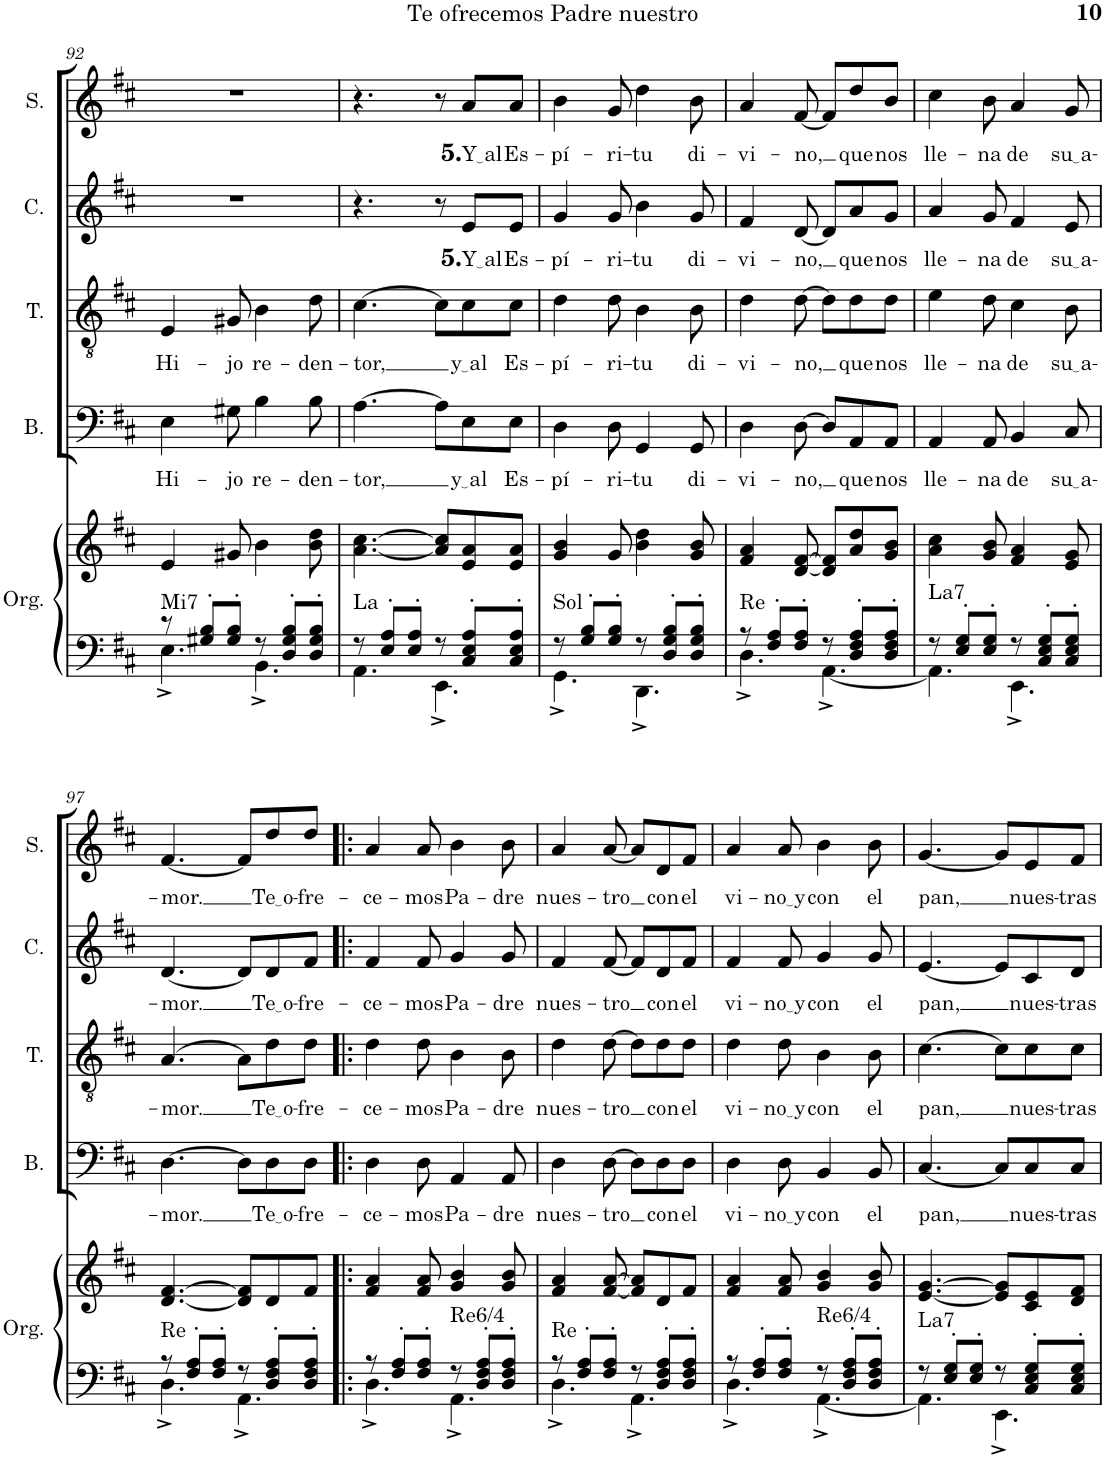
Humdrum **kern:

**kern	**kern	**harte	**kern	**text	**kern	**text	**kern	**text	**kern	**text
*part5	*part5	*part5	*part4	*part4	*part3	*part3	*part2	*part2	*part1	*part1
*staff6	*staff5	*	*staff4	*staff4	*staff3	*staff3	*staff2	*staff2	*staff1	*staff1
*I"Órgano	*	*	*I"Bajo	*	*I"Tenor	*	*I"Contralto	*	*I"Soprano	*
*	*	*	*I'B.	*	*I'T.	*	*I'C.	*	*I'S.	*
!!LO:PB:g=z
*clefF4	*clefG2	*	*clefF4	*	*clefGv2	*	*clefG2	*	*clefG2	*
*k[f#c#]	*k[f#c#]	*	*k[f#c#]	*	*k[f#c#]	*	*k[f#c#]	*	*k[f#c#]	*
*M6/8	*M6/8	*	*M6/8	*	*M6/8	*	*M6/8	*	*M6/8	*
=92	=92	=92	=92	=92	=92	=92	=92	=92	=92	=92
*^	*	*	*	*	*	*	*	*	*	*
!	!	!	!LO:H:kt=Mi7	!	!LO:LY:b	!	!LO:LY:b	!	!	!	!
8r	4.E^\	4e/	N	4E\	Hi-	4E/	Hi-	2.r	.	2.r	.
8G#X/' 8B/'L	.	.	.	.	.	.	.	.	.	.	.
!	!	!	!	!	!LO:LY:b	!	!LO:LY:b	!	!	!	!
8G#/' 8B/'J	.	8g#X/	.	8G#X\	-jo	8G#X/	-jo	.	.	.	.
!	!	!	!	!	!LO:LY:b	!	!LO:LY:b	!	!	!	!
8r	4.BB^\	4b\	.	4B\	re-	4B\	re-	.	.	.	.
8D/' 8G#/' 8B/'L	.	.	.	.	.	.	.	.	.	.	.
!	!	!	!	!	!LO:LY:b	!	!LO:LY:b	!	!	!	!
8D/' 8G#/' 8B/'J	.	8b\ 8dd\	.	8B\	-den-	8d\	-den-	.	.	.	.
=93	=93	=93	=93	=93	=93	=93	=93	=93	=93	=93	=93
!	!	!	!LO:H:kt=La	!	!LO:LY:b	!	!LO:LY:b	!	!	!	!
8r	4.AA\	[4.a\ [4.cc#\	N	[4.A\	-tor,	[4.c#\	-tor,	4.r	.	4.r	.
8E/' 8A/'L	.	.	.	.	.	.	.	.	.	.	.
8E/' 8A/'J	.	.	.	.	.	.	.	.	.	.	.
8r	4.EE^\	8a/] 8cc#/]L	.	8A\L]	.	8c#\L]	.	8r	.	8r	.
!	!	!	!	!	!LO:LY:b	!	!LO:LY:b	!	!LO:LY:b	!	!LO:LY:b
8C#/' 8E/' 8A/'L	.	8e/ 8a/	.	8E\	y al	8c#\	y al	8e/L	5. Y al	8a/L	5. Y al
!	!	!	!	!	!LO:LY:b	!	!LO:LY:b	!	!LO:LY:b	!	!LO:LY:b
8C#/' 8E/' 8A/'J	.	8e/ 8a/J	.	8E\J	Es-	8c#\J	Es-	8e/J	Es-	8a/J	Es-
=94	=94	=94	=94	=94	=94	=94	=94	=94	=94	=94	=94
!	!	!	!LO:H:kt=Sol	!	!LO:LY:b	!	!LO:LY:b	!	!LO:LY:b	!	!LO:LY:b
8r	4.GG^\	4g/ 4b/	N	4D\	-pí-	4d\	-pí-	4g/	-pí-	4b\	-pí-
8G/' 8B/'L	.	.	.	.	.	.	.	.	.	.	.
!	!	!	!	!	!LO:LY:b	!	!LO:LY:b	!	!LO:LY:b	!	!LO:LY:b
8G/' 8B/'J	.	8g/	.	8D\	-ri-	8d\	-ri-	8g/	-ri-	8g/	-ri-
!	!	!	!	!	!LO:LY:b	!	!LO:LY:b	!	!LO:LY:b	!	!LO:LY:b
8r	4.DD^\	4b\ 4dd\	.	4GG/	-tu	4B\	-tu	4b\	-tu	4dd\	-tu
8D/' 8G/' 8B/'L	.	.	.	.	.	.	.	.	.	.	.
!	!	!	!	!	!LO:LY:b	!	!LO:LY:b	!	!LO:LY:b	!	!LO:LY:b
8D/' 8G/' 8B/'J	.	8g/ 8b/	.	8GG/	di-	8B\	di-	8g/	di-	8b\	di-
=95	=95	=95	=95	=95	=95	=95	=95	=95	=95	=95	=95
!	!	!	!LO:H:kt=Re	!	!LO:LY:b	!	!LO:LY:b	!	!LO:LY:b	!	!LO:LY:b
8r	4.D^\	4f#/ 4a/	N	4D\	-vi-	4d\	-vi-	4f#/	-vi-	4a/	-vi-
8F#/' 8A/'L	.	.	.	.	.	.	.	.	.	.	.
!	!	!	!	!	!LO:LY:b	!	!LO:LY:b	!	!LO:LY:b	!	!LO:LY:b
8F#/' 8A/'J	.	[8d/ [8f#/	.	[8D\	-no,	[8d\	-no,	[8d/	-no,	[8f#/	-no,
8r	[4.AA^\	8d/] 8f#/]L	.	8D/L]	.	8d\L]	.	8d/L]	.	8f#/L]	.
!	!	!	!	!	!LO:LY:b	!	!LO:LY:b	!	!LO:LY:b	!	!LO:LY:b
8D/' 8F#/' 8A/'L	.	8a/ 8dd/	.	8AA/	que	8d\	que	8a/	que	8dd/	que
!	!	!	!	!	!LO:LY:b	!	!LO:LY:b	!	!LO:LY:b	!	!LO:LY:b
8D/' 8F#/' 8A/'J	.	8g/ 8b/J	.	8AA/J	nos	8d\J	nos	8g/J	nos	8b/J	nos
=96	=96	=96	=96	=96	=96	=96	=96	=96	=96	=96	=96
!	!	!	!LO:H:kt=La7	!	!LO:LY:b	!	!LO:LY:b	!	!LO:LY:b	!	!LO:LY:b
8r	4.AA\]	4a\ 4cc#\	N	4AA/	lle-	4e\	lle-	4a/	lle-	4cc#\	lle-
8E/' 8G/'L	.	.	.	.	.	.	.	.	.	.	.
!	!	!	!	!	!LO:LY:b	!	!LO:LY:b	!	!LO:LY:b	!	!LO:LY:b
8E/' 8G/'J	.	8g/ 8b/	.	8AA/	-na	8d\	-na	8g/	-na	8b\	-na
!	!	!	!	!	!LO:LY:b	!	!LO:LY:b	!	!LO:LY:b	!	!LO:LY:b
8r	4.EE^\	4f#/ 4a/	.	4BB/	de	4c#\	de	4f#/	de	4a/	de
8C#/' 8E/' 8G/'L	.	.	.	.	.	.	.	.	.	.	.
!	!	!	!	!	!LO:LY:b	!	!LO:LY:b	!	!LO:LY:b	!	!LO:LY:b
8C#/' 8E/' 8G/'J	.	8e/ 8g/	.	8C#/	su a	8B\	su a	8e/	su a	8g/	su a
!!LO:LB:g=z
=97	=97	=97	=97	=97	=97	=97	=97	=97	=97	=97	=97
!	!	!	!LO:H:kt=Re	!	!LO:LY:b	!	!LO:LY:b	!	!LO:LY:b	!	!LO:LY:b
8r	4.D^\	[4.d/ [4.f#/	N	[4.D\	-mor.	[4.A/	-mor.	[4.d/	-mor.	[4.f#/	-mor.
8F#/' 8A/'L	.	.	.	.	.	.	.	.	.	.	.
8F#/' 8A/'J	.	.	.	.	.	.	.	.	.	.	.
8r	4.AA^\	8d/] 8f#/]L	.	8D\L]	.	8A\L]	.	8d/L]	.	8f#/L]	.
!	!	!	!	!	!LO:LY:b	!	!LO:LY:b	!	!LO:LY:b	!	!LO:LY:b
8D/' 8F#/' 8A/'L	.	8d/	.	8D\	Te o	8d\	Te o	8d/	Te o	8dd/	Te o
!	!	!	!	!	!LO:LY:b	!	!LO:LY:b	!	!LO:LY:b	!	!LO:LY:b
8D/' 8F#/' 8A/'J	.	8f#/J	.	8D\J	-fre-	8d\J	-fre-	8f#/J	-fre-	8dd/J	-fre-
=98!|:	=98!|:	=98!|:	=98!|:	=98!|:	=98!|:	=98!|:	=98!|:	=98!|:	=98!|:	=98!|:	=98!|:
!	!	!	!	!	!LO:LY:b	!	!LO:LY:b	!	!LO:LY:b	!	!LO:LY:b
8r	4.D^\	4f#/ 4a/	.	4D\	-ce-	4d\	-ce-	4f#/	-ce-	4a/	-ce-
8F#/' 8A/'L	.	.	.	.	.	.	.	.	.	.	.
!	!	!	!	!	!LO:LY:b	!	!LO:LY:b	!	!LO:LY:b	!	!LO:LY:b
8F#/' 8A/'J	.	8f#/ 8a/	.	8D\	-mos	8d\	-mos	8f#/	-mos	8a/	-mos
!	!	!	!LO:H:kt=Re6/4	!	!LO:LY:b	!	!LO:LY:b	!	!LO:LY:b	!	!LO:LY:b
8r	4.AA^\	4g/ 4b/	N	4AA/	Pa-	4B\	Pa-	4g/	Pa-	4b\	Pa-
8D/' 8F#/' 8A/'L	.	.	.	.	.	.	.	.	.	.	.
!	!	!	!	!	!LO:LY:b	!	!LO:LY:b	!	!LO:LY:b	!	!LO:LY:b
8D/' 8F#/' 8A/'J	.	8g/ 8b/	.	8AA/	-dre	8B\	-dre	8g/	-dre	8b\	-dre
=99	=99	=99	=99	=99	=99	=99	=99	=99	=99	=99	=99
!	!	!	!LO:H:kt=Re	!	!LO:LY:b	!	!LO:LY:b	!	!LO:LY:b	!	!LO:LY:b
8r	4.D^\	4f#/ 4a/	N	4D\	nues-	4d\	nues-	4f#/	nues-	4a/	nues-
8F#/' 8A/'L	.	.	.	.	.	.	.	.	.	.	.
!	!	!	!	!	!LO:LY:b	!	!LO:LY:b	!	!LO:LY:b	!	!LO:LY:b
8F#/' 8A/'J	.	[8f#/ [8a/	.	[8D\	-tro	[8d\	-tro	[8f#/	-tro	[8a/	-tro
8r	4.AA^\	8f#/] 8a/]L	.	8D\L]	.	8d\L]	.	8f#/L]	.	8a/L]	.
!	!	!	!	!	!LO:LY:b	!	!LO:LY:b	!	!LO:LY:b	!	!LO:LY:b
8D/' 8F#/' 8A/'L	.	8d/	.	8D\	con	8d\	con	8d/	con	8d/	con
!	!	!	!	!	!LO:LY:b	!	!LO:LY:b	!	!LO:LY:b	!	!LO:LY:b
8D/' 8F#/' 8A/'J	.	8f#/J	.	8D\J	el	8d\J	el	8f#/J	el	8f#/J	el
=100	=100	=100	=100	=100	=100	=100	=100	=100	=100	=100	=100
!	!	!	!	!	!LO:LY:b	!	!LO:LY:b	!	!LO:LY:b	!	!LO:LY:b
8r	4.D^\	4f#/ 4a/	.	4D\	vi-	4d\	vi-	4f#/	vi-	4a/	vi-
8F#/' 8A/'L	.	.	.	.	.	.	.	.	.	.	.
!	!	!	!	!	!LO:LY:b	!	!LO:LY:b	!	!LO:LY:b	!	!LO:LY:b
8F#/' 8A/'J	.	8f#/ 8a/	.	8D\	no y	8d\	no y	8f#/	no y	8a/	no y
!	!	!	!LO:H:kt=Re6/4	!	!LO:LY:b	!	!LO:LY:b	!	!LO:LY:b	!	!LO:LY:b
8r	[4.AA^\	4g/ 4b/	N	4BB/	con	4B\	con	4g/	con	4b\	con
8D/' 8F#/' 8A/'L	.	.	.	.	.	.	.	.	.	.	.
!	!	!	!	!	!LO:LY:b	!	!LO:LY:b	!	!LO:LY:b	!	!LO:LY:b
8D/' 8F#/' 8A/'J	.	8g/ 8b/	.	8BB/	el	8B\	el	8g/	el	8b\	el
=101	=101	=101	=101	=101	=101	=101	=101	=101	=101	=101	=101
!	!	!	!LO:H:kt=La7	!	!LO:LY:b	!	!LO:LY:b	!	!LO:LY:b	!	!LO:LY:b
8r	4.AA\]	[4.e/ [4.g/	N	[4.C#/	pan,	[4.c#\	pan,	[4.e/	pan,	[4.g/	pan,
8E/' 8G/'L	.	.	.	.	.	.	.	.	.	.	.
8E/' 8G/'J	.	.	.	.	.	.	.	.	.	.	.
8r	4.EE^\	8e/] 8g/]L	.	8C#/L]	.	8c#\L]	.	8e/L]	.	8g/L]	.
!	!	!	!	!	!LO:LY:b	!	!LO:LY:b	!	!LO:LY:b	!	!LO:LY:b
8C#/' 8E/' 8G/'L	.	8c#/ 8e/	.	8C#/	nues-	8c#\	nues-	8c#/	nues-	8e/	nues-
!	!	!	!	!	!LO:LY:b	!	!LO:LY:b	!	!LO:LY:b	!	!LO:LY:b
8C#/' 8E/' 8G/'J	.	8d/ 8f#/J	.	8C#/J	-tras	8c#\J	-tras	8d/J	-tras	8f#/J	-tras
*v	*v	*	*	*	*	*	*	*	*	*	*
=	=	=	=	=	=	=	=	=	=	=
*-	*-	*-	*-	*-	*-	*-	*-	*-	*-	*-
